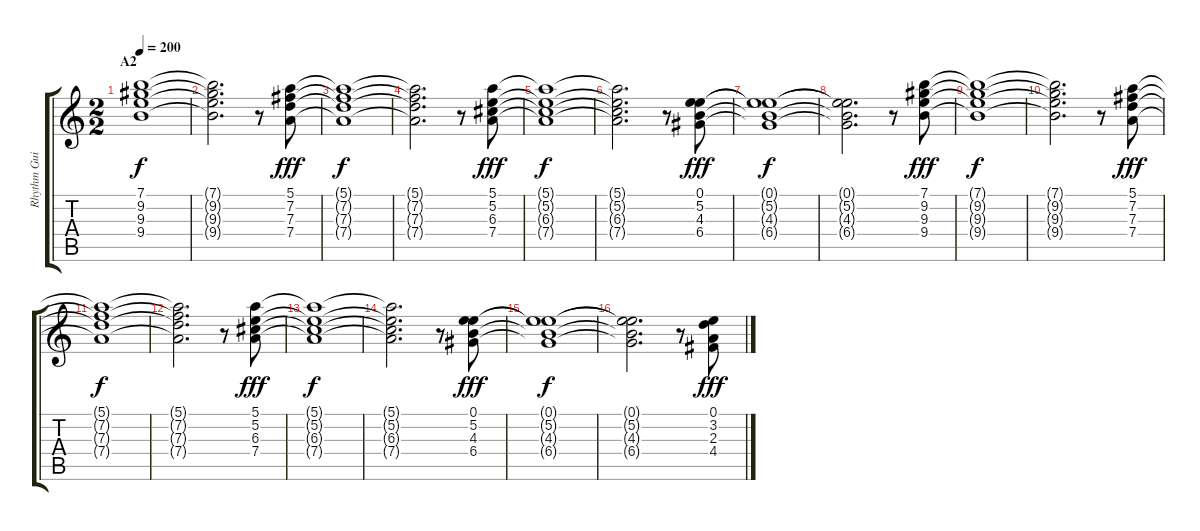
\track ("Rhythm Guitar 2" "Rhythm Gui") {instrument electricguitarclean}
\staff {score tabs}
\tuning (E4 B3 G3 D3 A2 E2) {hide}
\ts (2 2)
\section ("" "A2")
\tempo 200
\clef g2
\ks c
(7.1{t} 9.2{t} 9.3{t} 9.4{t}).1{dy f} |
(7.1{t} 9.2{t} 9.3{t} 9.4{t}).2{d} r.8 (5.1 7.2 7.3 7.4).8{dy fff} |
(5.1{t} 7.2{t} 7.3{t} 7.4{t}).1{dy f} |
(5.1{t} 7.2{t} 7.3{t} 7.4{t}).2{d} r.8 (5.1 5.2 6.3 7.4).8{dy fff} |
(5.1{t} 5.2{t} 6.3{t} 7.4{t}).1{dy f} |
(5.1{t} 5.2{t} 6.3{t} 7.4{t}).2{d} r.8 (0.1 5.2 4.3 6.4).8{dy fff} |
(0.1{t} 5.2{t} 4.3{t} 6.4{t}).1{dy f} |
(0.1{t} 5.2{t} 4.3{t} 6.4{t}).2{d} r.8 (7.1 9.2 9.3 9.4).8{dy fff} |
(7.1{t} 9.2{t} 9.3{t} 9.4{t}).1{dy f} |
(7.1{t} 9.2{t} 9.3{t} 9.4{t}).2{d} r.8 (5.1 7.2 7.3 7.4).8{dy fff} |
(5.1{t} 7.2{t} 7.3{t} 7.4{t}).1{dy f} |
(5.1{t} 7.2{t} 7.3{t} 7.4{t}).2{d} r.8 (5.1 5.2 6.3 7.4).8{dy fff} |
(5.1{t} 5.2{t} 6.3{t} 7.4{t}).1{dy f} |
(5.1{t} 5.2{t} 6.3{t} 7.4{t}).2{d} r.8 (0.1 5.2 4.3 6.4).8{dy fff} |
(0.1{t} 5.2{t} 4.3{t} 6.4{t}).1{dy f} |
(0.1{t} 5.2{t} 4.3{t} 6.4{t}).2{d} r.8 (0.1 3.2 2.3 4.4).8{dy fff}
